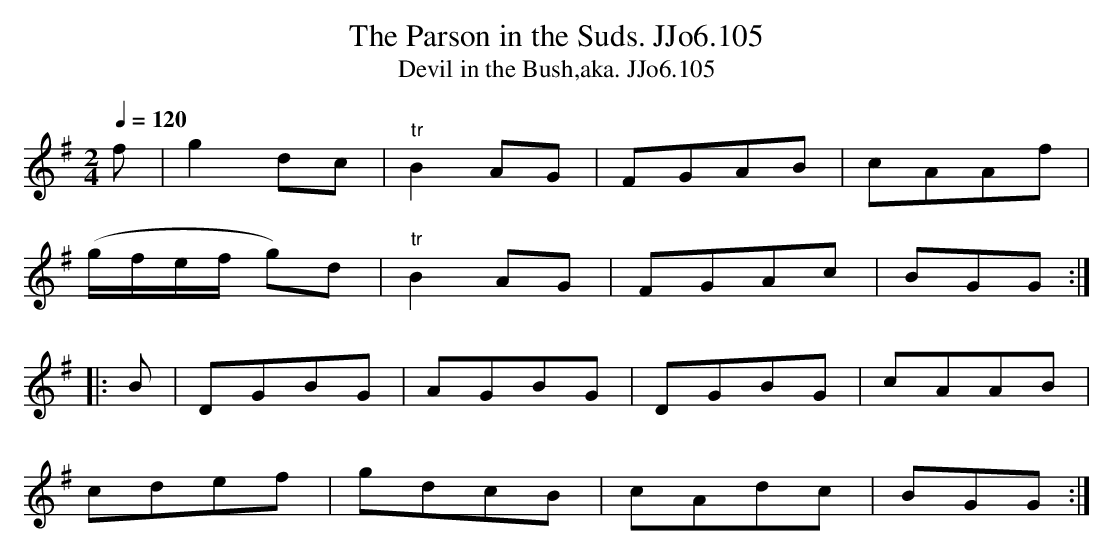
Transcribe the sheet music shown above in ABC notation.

X:1
T:Parson in the Suds. JJo6.105, The
T:Devil in the Bush,aka. JJo6.105
M:2/4
L:1/8
Q:1/4=120
K:G
f|g2dc|"tr"B2AG|FGAB|cAAf|
(g/f/e/f/ g)d|"tr"B2AG|FGAc|BGG:|
|:B|DGBG|AGBG|DGBG|cAAB|
cdef|gdcB|cAdc|BGG:|
